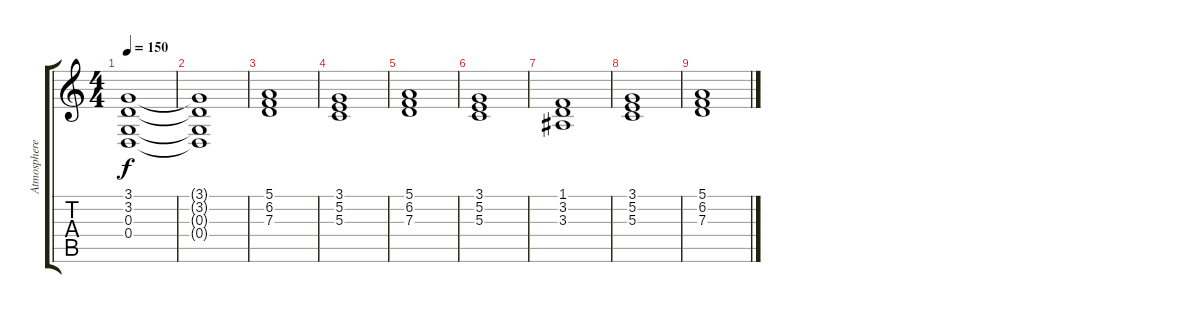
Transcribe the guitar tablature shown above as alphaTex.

\track ("Atmosphere" "Atmosphere") {instrument choiraahs}
\staff {score tabs}
\tuning (E4 B3 G3 D3 A2 E2) {hide}
\ts (4 4)
\tempo 150
\clef g2
\ks c
(3.1 3.2 0.3 0.4).1{dy f} |
(3.1{t} 3.2{t} 0.3{t} 0.4{t}).1 |
(5.1 6.2 7.3).1 |
(3.1 5.2 5.3).1 |
(5.1 6.2 7.3).1 |
(3.1 5.2 5.3).1 |
(1.1 3.2 3.3).1 |
(3.1 5.2 5.3).1 |
(5.1 6.2 7.3).1
